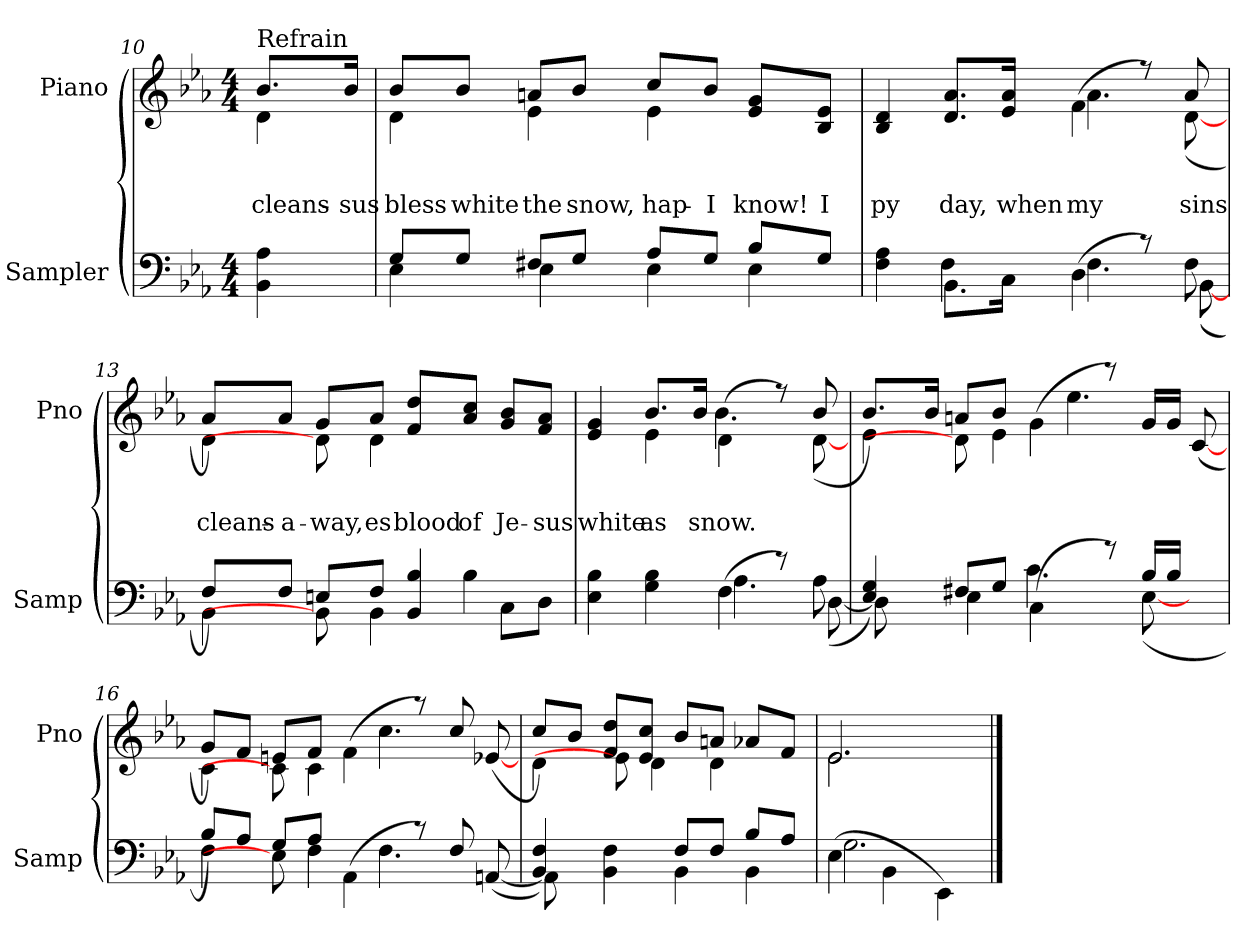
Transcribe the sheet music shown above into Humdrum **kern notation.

**kern	**kern	**text	**text
*part2	*part1	*part1	*part1
*staff2	*staff1	*staff1	*staff1
*I"Sampler	*I"Piano	*	*
*I'Samp	*I'Pno	*	*
*clefF4	*clefG2	*	*
*k[b-e-a-]	*k[b-e-a-]	*	*
*E-:	*E-:	*	*
*M4/4	*M4/4	*	*
=10	=10	=10	=10
*	*^	*	*
!	!LO:TX:t=Refrain	!	!	!
4BB- 4A-	8.b-/L	4d	.	cleans-
.	16b-/Jk	.	.	-sus
=11	=11	=11	=11	=11
*^	*	*	*	*
8G/L	4E-	8b-/L	4d	.	bless
8G/J	.	8b-/J	.	.	white
8F#X/L	4E-	8an/L	4e-	.	the
8G/J	.	8b-/J	.	.	snow,
8A-/L	4E-	8cc/L	4e-	.	hap-
8G/J	.	8b-/J	.	.	I
8B-/L	4E-	8e-/ 8g/L	4ryy	.	know!
8G/J	.	8B-/ 8e-/J	.	.	I
=12	=12	=12	=12	=12	=12
4F 4A-	4ryy	4B- 4d	2ryy	.	-py
8.BB-\L	4F	8.d/ 8.a-/L	.	.	day,
16C\Jk	.	16e-/ 16a-/Jk	.	.	when
(4D\	4.F	(4f\	4.a-	.	my
8r)	.	8r)	.	.	.
8F\	([8BB-	8a-/	([8d	.	sins
=13	=13	=13	=13	=13	=13
8F/L)	4BB-	8a-/L)	4d	.	cleans-
8F/J	.	8a-/J	.	.	a-
8En/L	8BB-]	8g/L	8d]	.	-way,
8F/J	4BB-	8a-/J	4d	.	-es
4BB- 4B-	.	8f/ 8dd/L	.	.	blood
.	4B-	8a-/ 8cc/J	4.ryy	.	of
8C\L	.	8g/ 8b-/L	.	.	Je-
8D\J	8ryy	8f/ 8a-/J	.	.	-sus
=14	=14	=14	=14	=14	=14
4E- 4B-	2ryy	4e- 4g	4ryy	.	white
4G 4B-	.	8.b-/L	4e-	.	as
.	.	16b-/Jk	.	.	snow.
(4F\	4.A-	(4d\	4.b-	.	.
8r)	.	8r)	.	.	.
8A-\	([8D	8b-/	([8d	.	.
=15	=15	=15	=15	=15	=15
4E- 4G)	8D]	8.b-/L)	4e-	.	.
.	8ryy	.	.	.	.
.	.	16b-/Jk	.	.	.
8F#X/L	4E-	8an/L	8d]	.	.
8G/J	.	8b-/J	4e-	.	.
(4C\	4.c	(4g\	.	.	.
.	.	.	4.ee-	.	.
8r)	.	8r)	.	.	.
16B-/LL	([8E-	16g/LL	.	.	.
16B-/JJ	.	16g/JJ	.	.	.
8ryy	8ryy	8ryy	([8c	.	.
=16	=16	=16	=16	=16	=16
8B-/L)	4F	8g/L)	4c	.	.
8A-/J	.	8f/J	.	.	.
8G/L	8E-]	8en/L	8c]	.	.
8A-/J	4F	8f/J	4c	.	.
(4AA-\	.	(4f\	.	.	.
.	4.F	.	4.cc	.	.
8r)	.	8r)	.	.	.
8F/	.	8cc/	.	.	.
8ryy	([8AAn	8ryy	([8e-X	.	.
=17	=17	=17	=17	=17	=17
4BB- 4F)	8AA]	8cc/L)	4d	.	.
.	4.ryy	8b-/J	.	.	.
4BB- 4F	.	8f/ 8dd/L	8e-]	.	.
.	.	8e-/ 8cc/J	4d	.	.
8F/L	4BB-	8b-/L	.	.	.
8F/J	.	8an/J	4d	.	.
8B-/L	4BB-	8a-X/L	.	.	.
8A-/J	.	8f/J	8ryy	.	.
=18	=18	=18	=18	=18	=18
(4E-\	2.G	2.e-/	2.e-	.	.
4BB-\	.	.	.	.	.
4EE-\)	.	.	.	.	.
*v	*v	*	*	*	*
*	*v	*v	*	*
==	==	==	==
*-	*-	*-	*-
